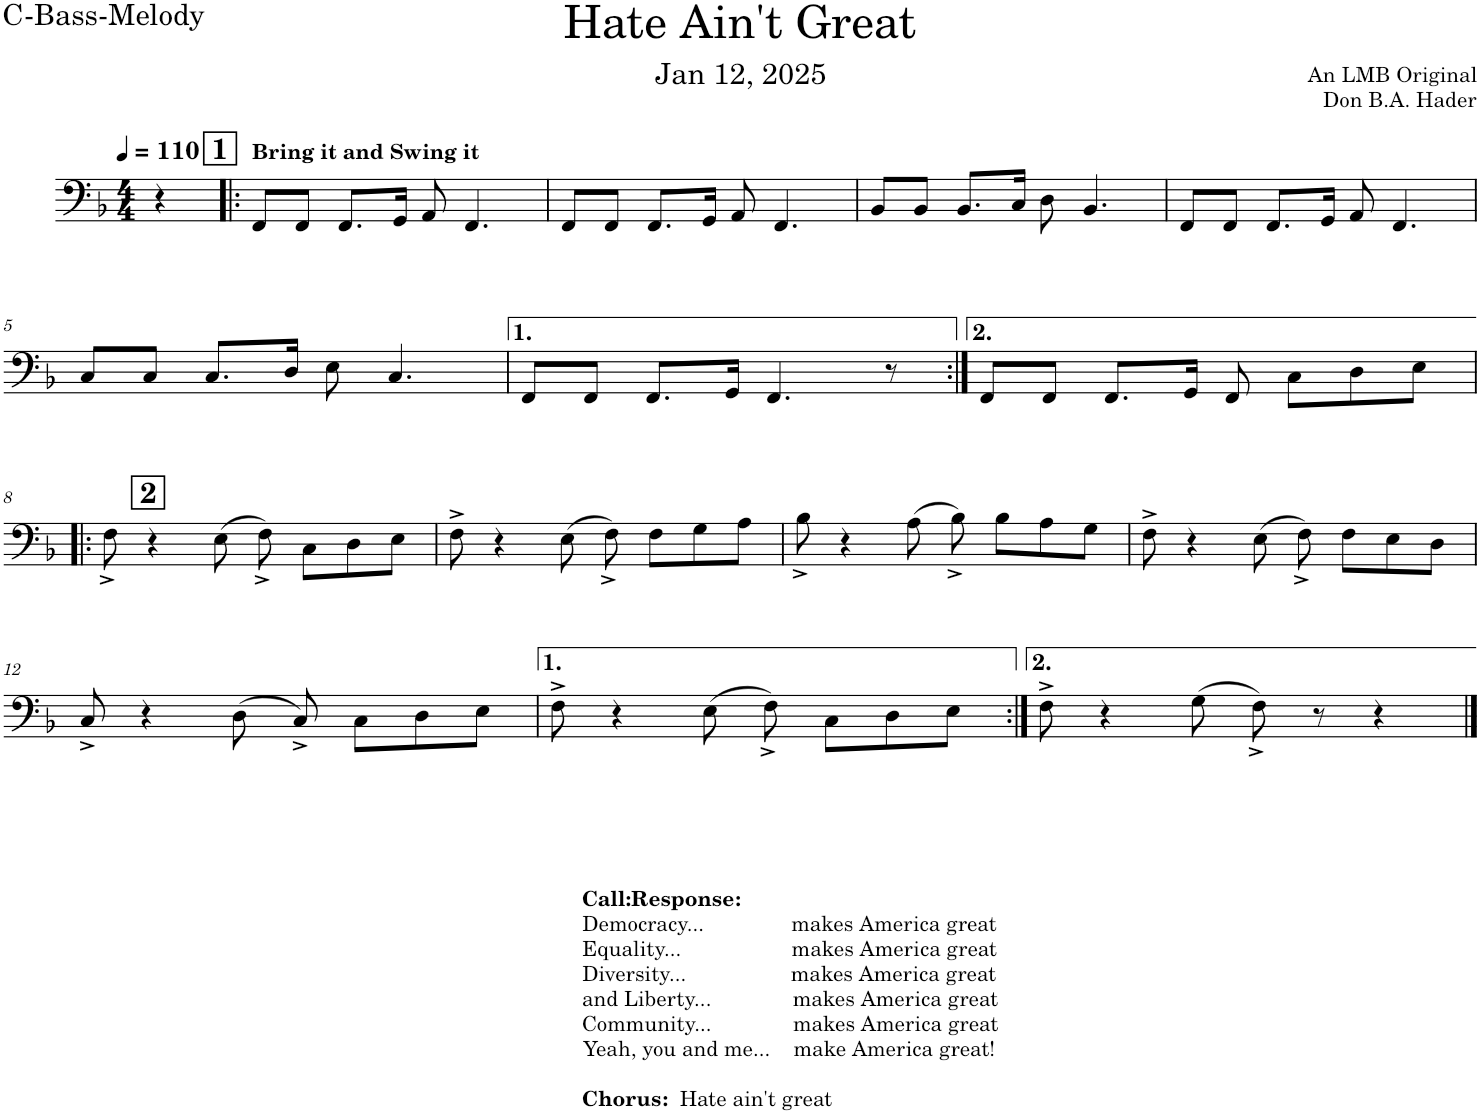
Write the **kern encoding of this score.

**kern
*part1
*staff1
*I"C Bass 1
*I'Bass-1
*clefF4
*k[b-]
*M4/4
*MM110
=
4r
!!LO:REH:place=s1:a:B:cj:fs=14:t=1
=1!|:
!LO:TX:a:B:t=Bring it and Swing it
8FF/L
8FF/J
8.FF/L
16GG/Jk
8AA/
4.FF/
=2
8FF/L
8FF/J
8.FF/L
16GG/Jk
8AA/
4.FF/
=3
8BB-/L
8BB-/J
8.BB-/L
16C/Jk
8D\
4.BB-/
=4
8FF/L
8FF/J
8.FF/L
16GG/Jk
8AA/
4.FF/
!!LO:LB:g=z
=5
8C/L
8C/J
8.C/L
16D/Jk
8E\
4.C/
=6
8FF/L
8FF/J
8.FF/L
16GG/Jk
4.FF/
8r
=7:|!
8FF/L
8FF/J
8.FF/L
16GG/Jk
8FF/
8C\L
8D\
8E\J
!!LO:LB:g=z
!!LO:REH:place=s1:a:B:cj:fs=14:t=2:qo=0.5
=8!|:
8F^<\
4r
(8E\
8F^<\)
8C\L
8D\
8E\J
=9
8F^\
4r
(8E\
8F^<\)
8F\L
8G\
8A\J
=10
8B-^<\
4r
(8A\
8B-^<\)
8B-\L
8A\
8G\J
=11
8F^\
4r
(8E\
8F^<\)
8F\L
8E\
8D\J
!!LO:LB:g=z
=12
8C^/
4r
(8D\
8C^</)
8C\L
8D\
8E\J
=13
8F^\
4r
(8E\
8F^<\)
8C\L
8D\
8E\J
=14:|!
8F^\
4r
(8G\
8F^<\)
8r
4r
==
*-
